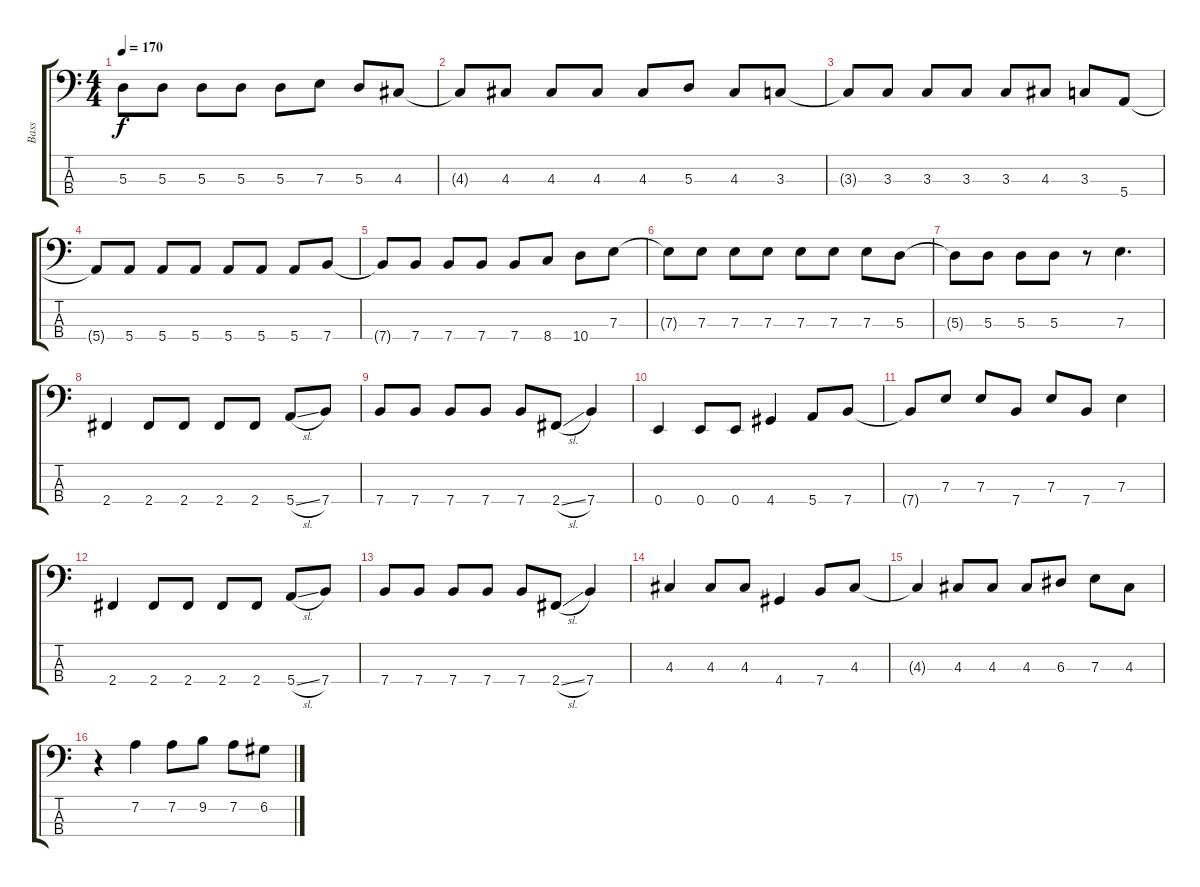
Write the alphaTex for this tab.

\track ("Bass" "Bass") {instrument electricbasspick}
\staff {score tabs}
\tuning (G2 D2 A1 E1) {hide}
\ts (4 4)
\tempo 170
\clef f4
\ks c
5.3{t}.8{dy f} 5.3.8 5.3.8 5.3.8 5.3.8 7.3.8 5.3.8 4.3.8 |
4.3{t}.8 4.3.8 4.3.8 4.3.8 4.3.8 5.3.8 4.3.8 3.3.8 |
3.3{t}.8 3.3.8 3.3.8 3.3.8 3.3.8 4.3.8 3.3.8 5.4.8 |
5.4{t}.8 5.4.8 5.4.8 5.4.8 5.4.8 5.4.8 5.4.8 7.4.8 |
7.4{t}.8 7.4.8 7.4.8 7.4.8 7.4.8 8.4.8 10.4.8 7.3.8 |
7.3{t}.8 7.3.8 7.3.8 7.3.8 7.3.8 7.3.8 7.3.8 5.3.8 |
5.3{t}.8 5.3.8 5.3.8 5.3.8 r.8 7.3.4{d} |
2.4.4 2.4.8 2.4.8 2.4.8 2.4.8 5.4{sl}.8 7.4.8 |
7.4.8 7.4.8 7.4.8 7.4.8 7.4.8 2.4{sl}.8 7.4.4 |
0.4.4 0.4.8 0.4.8 4.4.4 5.4.8 7.4.8 |
7.4{t}.8 7.3.8 7.3.8 7.4.8 7.3.8 7.4.8 7.3.4 |
2.4.4 2.4.8 2.4.8 2.4.8 2.4.8 5.4{sl}.8 7.4.8 |
7.4.8 7.4.8 7.4.8 7.4.8 7.4.8 2.4{sl}.8 7.4.4 |
4.3.4 4.3.8 4.3.8 4.4.4 7.4.8 4.3.8 |
4.3{t}.4 4.3.8 4.3.8 4.3.8 6.3.8 7.3.8 4.3.8 |
r.4 7.2.4 7.2.8 9.2.8 7.2.8 6.2.8
